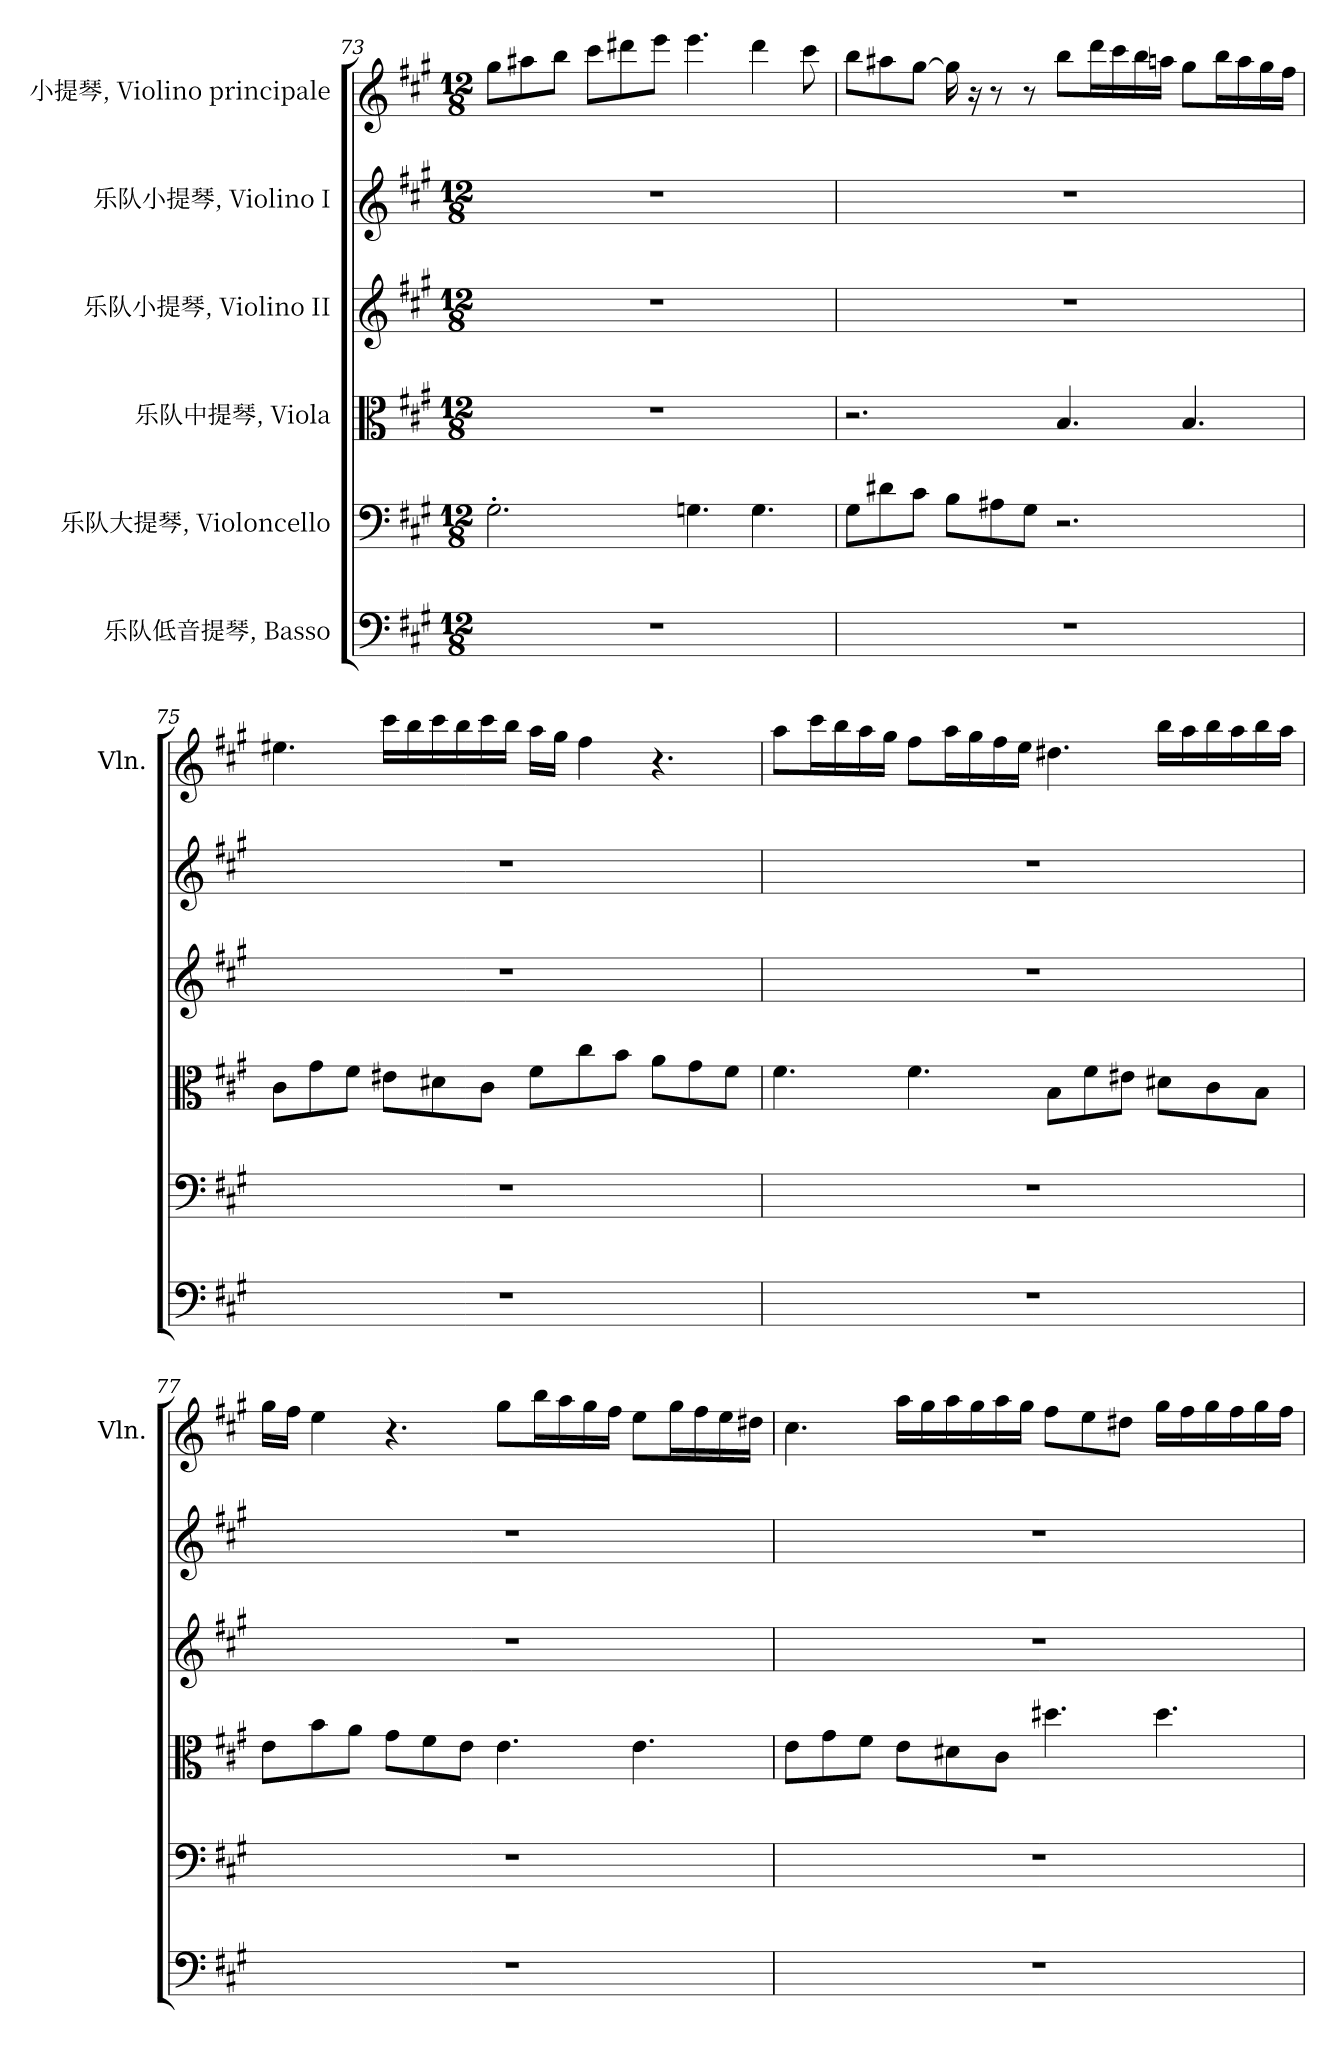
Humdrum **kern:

**kern	**kern	**kern	**kern	**kern	**kern
*part6	*part5	*part4	*part3	*part2	*part1
*staff6	*staff5	*staff4	*staff3	*staff2	*staff1
*I"乐队低音提琴, Basso	*I"乐队大提琴, Violoncello	*I"乐队中提琴, Viola	*I"乐队小提琴, Violino II	*I"乐队小提琴, Violino I	*I"小提琴, Violino principale
*	*	*	*	*	*I'Vln.
!!LO:PB:g=z
*clefF4	*clefF4	*clefC3	*clefG2	*clefG2	*clefG2
*ITrd7c12	*	*	*	*	*
*k[f#c#g#]	*k[f#c#g#]	*k[f#c#g#]	*k[f#c#g#]	*k[f#c#g#]	*k[f#c#g#]
*M12/8	*M12/8	*M12/8	*M12/8	*M12/8	*M12/8
=73	=73	=73	=73	=73	=73
1.r	2.G#'\	1.r	1.r	1.r	8gg#\L
.	.	.	.	.	8aa#X\
.	.	.	.	.	8bb\J
.	.	.	.	.	8ccc#\L
.	.	.	.	.	8ddd#X\
.	.	.	.	.	8eee\J
.	4.Gn\	.	.	.	4.eee\
.	4.G\	.	.	.	4ddd#\
.	.	.	.	.	8ccc#\
=74	=74	=74	=74	=74	=74
1.r	8G#\L	2.r	1.r	1.r	8bb\L
.	8d#X\	.	.	.	8aa#X\
.	8c#\J	.	.	.	[8gg#\J
.	8B\L	.	.	.	16gg#\]
.	.	.	.	.	16r
.	8A#X\	.	.	.	8r
.	8G#\J	.	.	.	8r
.	2.r	4.B/	.	.	8bb\L
.	.	.	.	.	16ddd\L
.	.	.	.	.	16ccc#\
.	.	.	.	.	16bb\
.	.	.	.	.	16aan\JJ
.	.	4.B/	.	.	8gg#\L
.	.	.	.	.	16bb\L
.	.	.	.	.	16aa\
.	.	.	.	.	16gg#\
.	.	.	.	.	16ff#\JJ
!!LO:LB:g=z
=75	=75	=75	=75	=75	=75
1.r	1.r	8c#\L	1.r	1.r	4.ee#X\
.	.	8g#\	.	.	.
.	.	8f#\J	.	.	.
.	.	8e#X\L	.	.	16ccc#\LL
.	.	.	.	.	16bb\
.	.	8d#X\	.	.	16ccc#\
.	.	.	.	.	16bb\
.	.	8c#\J	.	.	16ccc#\
.	.	.	.	.	16bb\JJ
.	.	8f#\L	.	.	16aa\LL
.	.	.	.	.	16gg#\JJ
.	.	8cc#\	.	.	4ff#\
.	.	8b\J	.	.	.
.	.	8a\L	.	.	4.r
.	.	8g#\	.	.	.
.	.	8f#\J	.	.	.
!!LO:PB:g=z
=76	=76	=76	=76	=76	=76
1.r	1.r	4.f#\	1.r	1.r	8aa\L
.	.	.	.	.	16ccc#\L
.	.	.	.	.	16bb\
.	.	.	.	.	16aa\
.	.	.	.	.	16gg#\JJ
.	.	4.f#\	.	.	8ff#\L
.	.	.	.	.	16aa\L
.	.	.	.	.	16gg#\
.	.	.	.	.	16ff#\
.	.	.	.	.	16ee\JJ
.	.	8B\L	.	.	4.dd#X\
.	.	8f#\	.	.	.
.	.	8e#X\J	.	.	.
.	.	8d#X\L	.	.	16bb\LL
.	.	.	.	.	16aa\
.	.	8c#\	.	.	16bb\
.	.	.	.	.	16aa\
.	.	8B\J	.	.	16bb\
.	.	.	.	.	16aa\JJ
=77	=77	=77	=77	=77	=77
1.r	1.r	8e\L	1.r	1.r	16gg#\LL
.	.	.	.	.	16ff#\JJ
.	.	8b\	.	.	4ee\
.	.	8a\J	.	.	.
.	.	8g#\L	.	.	4.r
.	.	8f#\	.	.	.
.	.	8e\J	.	.	.
.	.	4.e\	.	.	8gg#\L
.	.	.	.	.	16bb\L
.	.	.	.	.	16aa\
.	.	.	.	.	16gg#\
.	.	.	.	.	16ff#\JJ
.	.	4.e\	.	.	8ee\L
.	.	.	.	.	16gg#\L
.	.	.	.	.	16ff#\
.	.	.	.	.	16ee\
.	.	.	.	.	16dd#X\JJ
!!LO:LB:g=z
=78	=78	=78	=78	=78	=78
1.r	1.r	8e\L	1.r	1.r	4.cc#\
.	.	8g#\	.	.	.
.	.	8f#\J	.	.	.
.	.	8e\L	.	.	16aa\LL
.	.	.	.	.	16gg#\
.	.	8d#X\	.	.	16aa\
.	.	.	.	.	16gg#\
.	.	8c#\J	.	.	16aa\
.	.	.	.	.	16gg#\JJ
.	.	4.dd#X\	.	.	8ff#\L
.	.	.	.	.	8ee\
.	.	.	.	.	8dd#X\J
.	.	4.dd#\	.	.	16gg#\LL
.	.	.	.	.	16ff#\
.	.	.	.	.	16gg#\
.	.	.	.	.	16ff#\
.	.	.	.	.	16gg#\
.	.	.	.	.	16ff#\JJ
=	=	=	=	=	=
*-	*-	*-	*-	*-	*-
